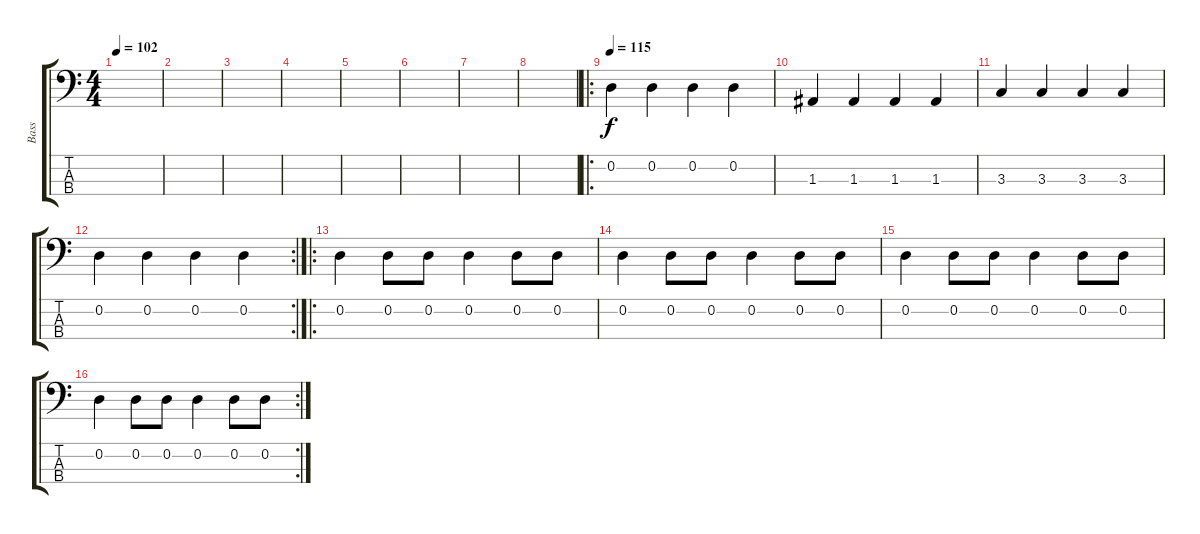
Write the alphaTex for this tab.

\track ("Bass" "Bass") {instrument electricbassfinger}
\staff {score tabs}
\tuning (G2 D2 A1 E1) {hide}
\ts (4 4)
\tempo 102
\clef f4
\ks c
|
|
|
|
|
|
|
|
\ro
\tempo 115
0.2.4 0.2.4 0.2.4 0.2.4 |
1.3.4 1.3.4 1.3.4 1.3.4 |
3.3.4 3.3.4 3.3.4 3.3.4 |
\rc 2
0.2.4 0.2.4 0.2.4 0.2.4 |
\ro
0.2.4 0.2.8 0.2.8 0.2.4 0.2.8 0.2.8 |
0.2.4 0.2.8 0.2.8 0.2.4 0.2.8 0.2.8 |
0.2.4 0.2.8 0.2.8 0.2.4 0.2.8 0.2.8 |
\rc 2
0.2.4 0.2.8 0.2.8 0.2.4 0.2.8 0.2.8
